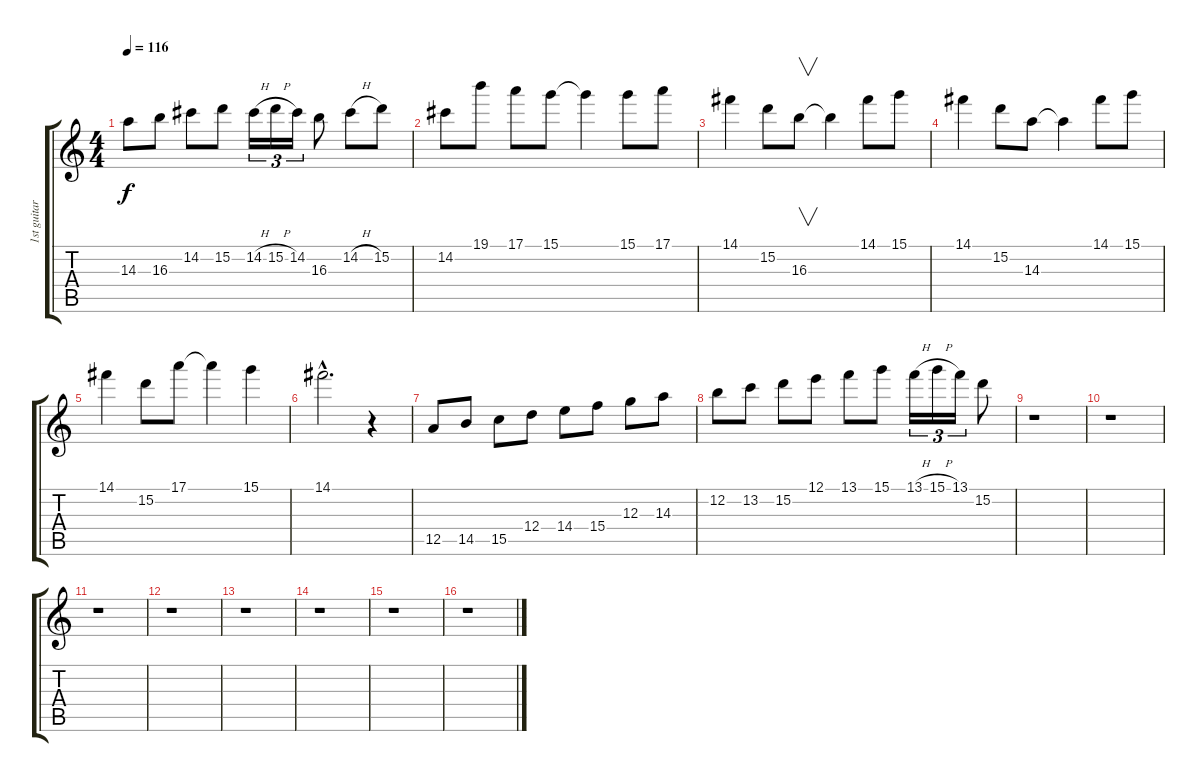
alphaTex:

\track ("1st guitar" "1st guitar") {instrument overdrivenguitar}
\staff {score tabs}
\tuning (E4 B3 G3 D3 A2 E2) {hide}
\ts (4 4)
\tempo 116
\clef g2
\ks c
14.3.8{dy f} 16.3.8 14.2.8 15.2.8 14.2{h}.16{tu (3 2)} 15.2{h}.16{tu (3 2)} 14.2.16{tu (3 2)} 16.3.8 14.2{h}.8 15.2.8 |
14.2.8 19.1.8 17.1.8 15.1.8 15.1{t}.4 15.1.8 17.1.8 |
14.1.4 15.2.8 16.3.8{v} 16.3{t}.4 14.1.8 15.1.8 |
14.1.4 15.2.8 14.3.8 14.3{t}.4 14.1.8 15.1.8 |
14.1.4 15.2.8 17.1.8 17.1{t}.4 15.1.4 |
14.1{hac}.2{d} r.4 |
12.5.8 14.5.8 15.5.8 12.4.8 14.4.8 15.4.8 12.3.8 14.3.8 |
12.2.8 13.2.8 15.2.8 12.1.8 13.1.8 15.1.8 13.1{h}.16{tu (3 2)} 15.1{h}.16{tu (3 2)} 13.1.16{tu (3 2)} 15.2.8 |
r.1 |
r.1 |
r.1 |
r.1 |
r.1 |
r.1 |
r.1 |
r.1
